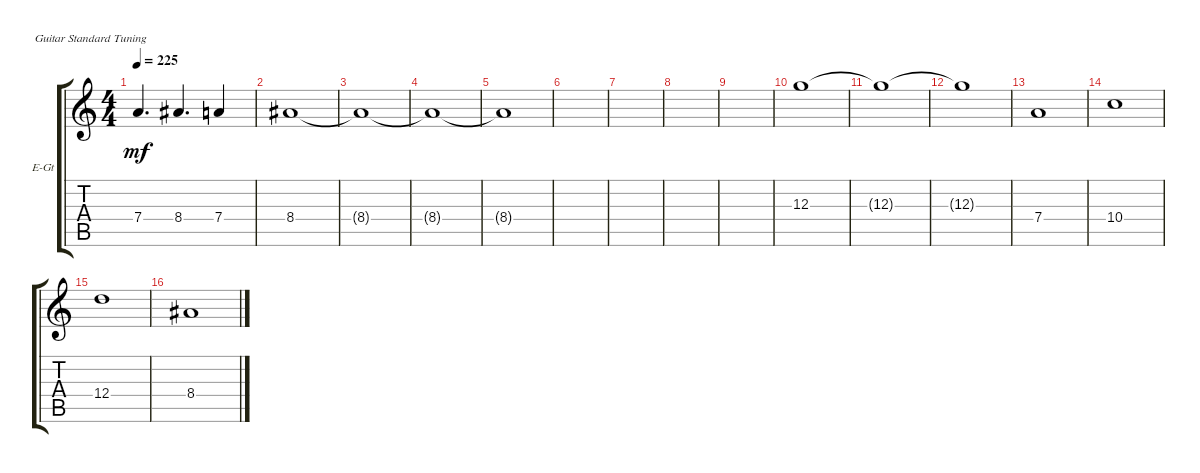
\defaultSystemsLayout 4
\bracketExtendMode groupsimilarinstruments
\firstSystemTrackNameOrientation horizontal
\otherSystemsTrackNameOrientation horizontal
\track ("Electric Guitar" "E-Gt") {instrument overdrivenguitar}
\staff {score tabs}
\tuning (E4 B3 G3 D3 A2 E2)
\ts (4 4)
\tempo 225
\clef g2
\ks c
7.4.4{d dy mf} 8.4.4{d} 7.4.4 |
8.4.1 |
8.4{t}.1 |
8.4{t}.1 |
8.4{t}.1 |
|
|
|
|
12.3.1 |
12.3{t}.1 |
12.3{t}.1 |
7.4.1 |
10.4.1 |
12.4.1 |
8.4.1
